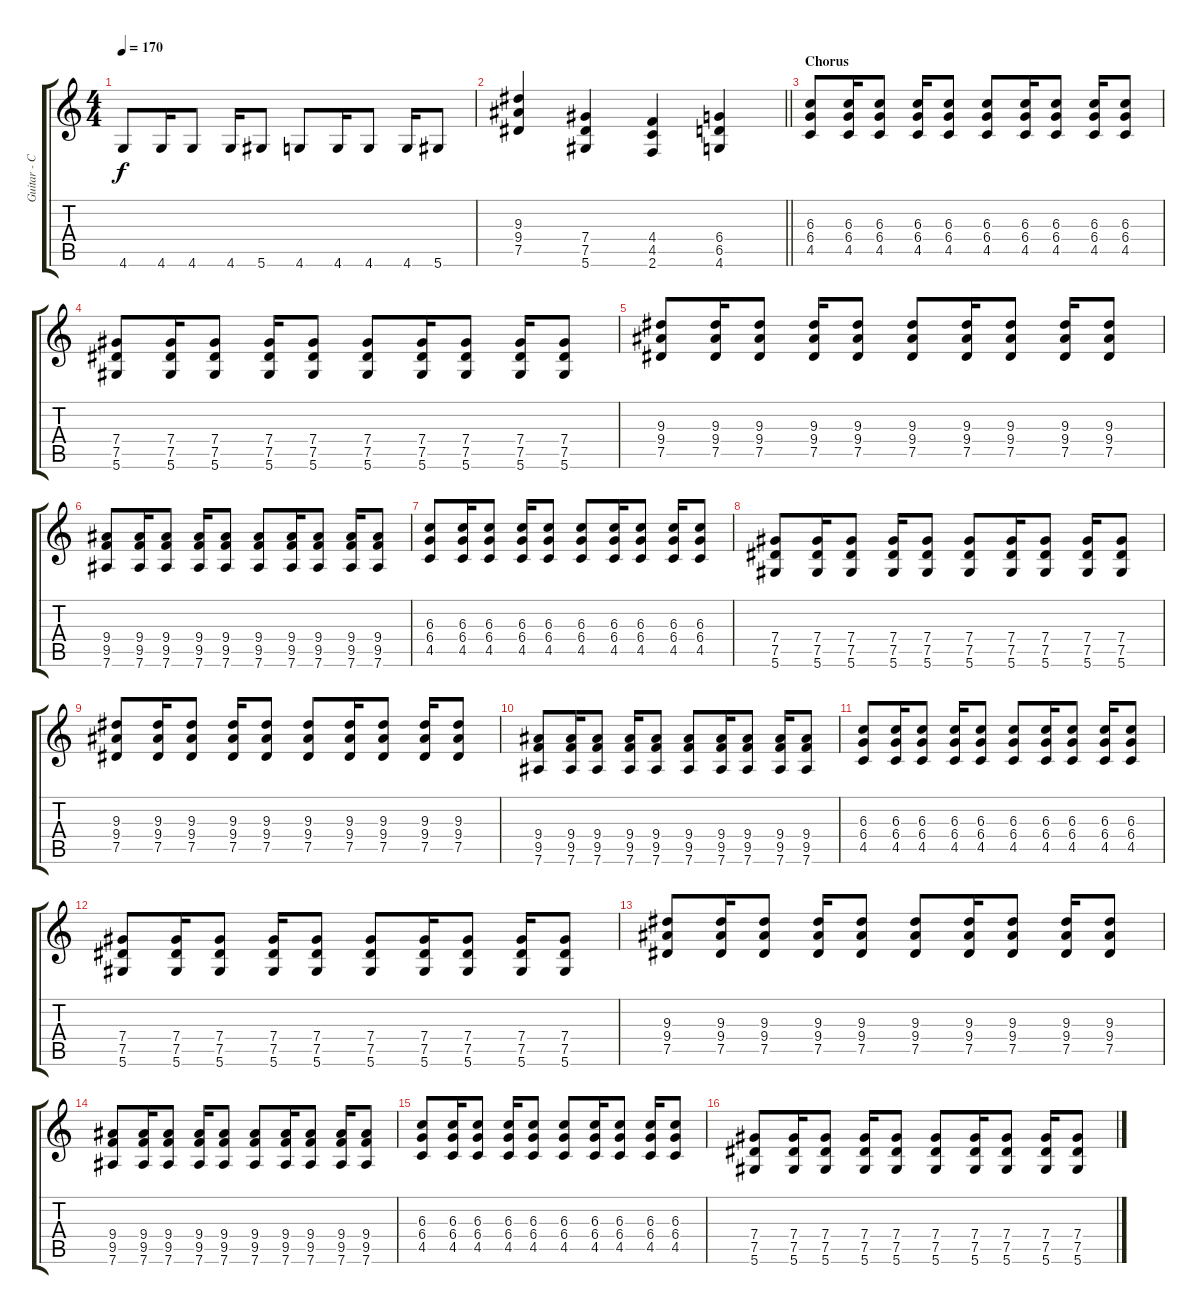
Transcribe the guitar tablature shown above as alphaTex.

\track ("Guitar - Chris" "Guitar - C") {instrument distortionguitar}
\staff {score tabs}
\tuning (Eb4 Bb3 Gb3 Db3 Ab2 Eb2) {hide}
\ts (4 4)
\tempo 170
\clef g2
\ks c
4.6.8{dy f} 4.6.16 4.6.8 4.6.16 5.6.8 4.6.8 4.6.16 4.6.8 4.6.16 5.6.8 |
\barLineRight lightlight
(9.3 9.4 7.5).4 (7.4 7.5 5.6).4 (4.4 4.5 2.6).4 (6.4 6.5 4.6).4 |
\section ("" "Chorus")
(6.3 6.4 4.5).8 (6.3 6.4 4.5).16 (6.3 6.4 4.5).8 (6.3 6.4 4.5).16 (6.3 6.4 4.5).8 (6.3 6.4 4.5).8 (6.3 6.4 4.5).16 (6.3 6.4 4.5).8 (6.3 6.4 4.5).16 (6.3 6.4 4.5).8 |
(7.4 7.5 5.6).8 (7.4 7.5 5.6).16 (7.4 7.5 5.6).8 (7.4 7.5 5.6).16 (7.4 7.5 5.6).8 (7.4 7.5 5.6).8 (7.4 7.5 5.6).16 (7.4 7.5 5.6).8 (7.4 7.5 5.6).16 (7.4 7.5 5.6).8 |
(9.3 9.4 7.5).8 (9.3 9.4 7.5).16 (9.3 9.4 7.5).8 (9.3 9.4 7.5).16 (9.3 9.4 7.5).8 (9.3 9.4 7.5).8 (9.3 9.4 7.5).16 (9.3 9.4 7.5).8 (9.3 9.4 7.5).16 (9.3 9.4 7.5).8 |
(9.4 9.5 7.6).8 (9.4 9.5 7.6).16 (9.4 9.5 7.6).8 (9.4 9.5 7.6).16 (9.4 9.5 7.6).8 (9.4 9.5 7.6).8 (9.4 9.5 7.6).16 (9.4 9.5 7.6).8 (9.4 9.5 7.6).16 (9.4 9.5 7.6).8 |
(6.3 6.4 4.5).8 (6.3 6.4 4.5).16 (6.3 6.4 4.5).8 (6.3 6.4 4.5).16 (6.3 6.4 4.5).8 (6.3 6.4 4.5).8 (6.3 6.4 4.5).16 (6.3 6.4 4.5).8 (6.3 6.4 4.5).16 (6.3 6.4 4.5).8 |
(7.4 7.5 5.6).8 (7.4 7.5 5.6).16 (7.4 7.5 5.6).8 (7.4 7.5 5.6).16 (7.4 7.5 5.6).8 (7.4 7.5 5.6).8 (7.4 7.5 5.6).16 (7.4 7.5 5.6).8 (7.4 7.5 5.6).16 (7.4 7.5 5.6).8 |
(9.3 9.4 7.5).8 (9.3 9.4 7.5).16 (9.3 9.4 7.5).8 (9.3 9.4 7.5).16 (9.3 9.4 7.5).8 (9.3 9.4 7.5).8 (9.3 9.4 7.5).16 (9.3 9.4 7.5).8 (9.3 9.4 7.5).16 (9.3 9.4 7.5).8 |
(9.4 9.5 7.6).8 (9.4 9.5 7.6).16 (9.4 9.5 7.6).8 (9.4 9.5 7.6).16 (9.4 9.5 7.6).8 (9.4 9.5 7.6).8 (9.4 9.5 7.6).16 (9.4 9.5 7.6).8 (9.4 9.5 7.6).16 (9.4 9.5 7.6).8 |
(6.3 6.4 4.5).8 (6.3 6.4 4.5).16 (6.3 6.4 4.5).8 (6.3 6.4 4.5).16 (6.3 6.4 4.5).8 (6.3 6.4 4.5).8 (6.3 6.4 4.5).16 (6.3 6.4 4.5).8 (6.3 6.4 4.5).16 (6.3 6.4 4.5).8 |
(7.4 7.5 5.6).8 (7.4 7.5 5.6).16 (7.4 7.5 5.6).8 (7.4 7.5 5.6).16 (7.4 7.5 5.6).8 (7.4 7.5 5.6).8 (7.4 7.5 5.6).16 (7.4 7.5 5.6).8 (7.4 7.5 5.6).16 (7.4 7.5 5.6).8 |
(9.3 9.4 7.5).8 (9.3 9.4 7.5).16 (9.3 9.4 7.5).8 (9.3 9.4 7.5).16 (9.3 9.4 7.5).8 (9.3 9.4 7.5).8 (9.3 9.4 7.5).16 (9.3 9.4 7.5).8 (9.3 9.4 7.5).16 (9.3 9.4 7.5).8 |
(9.4 9.5 7.6).8 (9.4 9.5 7.6).16 (9.4 9.5 7.6).8 (9.4 9.5 7.6).16 (9.4 9.5 7.6).8 (9.4 9.5 7.6).8 (9.4 9.5 7.6).16 (9.4 9.5 7.6).8 (9.4 9.5 7.6).16 (9.4 9.5 7.6).8 |
(6.3 6.4 4.5).8 (6.3 6.4 4.5).16 (6.3 6.4 4.5).8 (6.3 6.4 4.5).16 (6.3 6.4 4.5).8 (6.3 6.4 4.5).8 (6.3 6.4 4.5).16 (6.3 6.4 4.5).8 (6.3 6.4 4.5).16 (6.3 6.4 4.5).8 |
(7.4 7.5 5.6).8 (7.4 7.5 5.6).16 (7.4 7.5 5.6).8 (7.4 7.5 5.6).16 (7.4 7.5 5.6).8 (7.4 7.5 5.6).8 (7.4 7.5 5.6).16 (7.4 7.5 5.6).8 (7.4 7.5 5.6).16 (7.4 7.5 5.6).8
